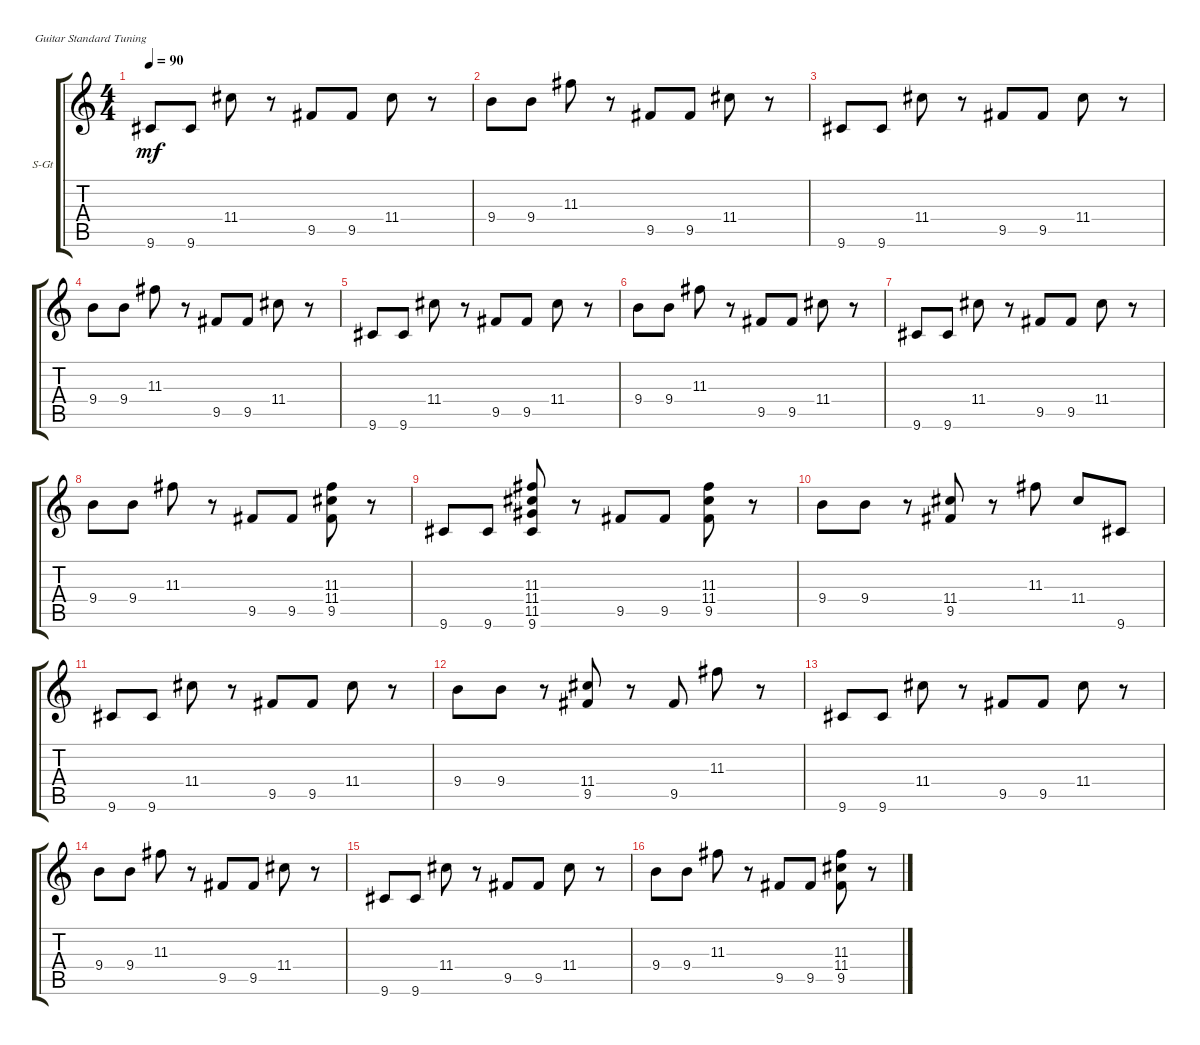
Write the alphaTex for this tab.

\defaultSystemsLayout 4
\bracketExtendMode groupsimilarinstruments
\firstSystemTrackNameOrientation horizontal
\otherSystemsTrackNameOrientation horizontal
\track ("Steel Guitar" "S-Gt") {instrument acousticguitarsteel}
\staff {score tabs}
\tuning (E4 B3 G3 D3 A2 E2)
\ts (4 4)
\tempo 90
\clef g2
\ks c
9.6.8{dy mf} 9.6.8 11.4.8 r.8 9.5.8 9.5.8 11.4.8 r.8 |
9.4.8 9.4.8 11.3.8 r.8 9.5.8 9.5.8 11.4.8 r.8 |
9.6.8 9.6.8 11.4.8 r.8 9.5.8 9.5.8 11.4.8 r.8 |
9.4.8 9.4.8 11.3.8 r.8 9.5.8 9.5.8 11.4.8 r.8 |
9.6.8 9.6.8 11.4.8 r.8 9.5.8 9.5.8 11.4.8 r.8 |
9.4.8 9.4.8 11.3.8 r.8 9.5.8 9.5.8 11.4.8 r.8 |
9.6.8 9.6.8 11.4.8 r.8 9.5.8 9.5.8 11.4.8 r.8 |
9.4.8 9.4.8 11.3.8 r.8 9.5.8 9.5.8 (11.4 9.5 11.3).8 r.8 |
9.6.8 9.6.8 (11.5 9.6 11.4 11.3).8 r.8 9.5.8 9.5.8 (9.5 11.4 11.3).8 r.8 |
9.4.8 9.4.8 r.8 (11.4 9.5).8 r.8 11.3.8 11.4.8 9.6.8 |
9.6.8 9.6.8 11.4.8 r.8 9.5.8 9.5.8 11.4.8 r.8 |
9.4.8 9.4.8 r.8 (11.4 9.5).8 r.8 9.5.8 11.3.8 r.8 |
9.6.8 9.6.8 11.4.8 r.8 9.5.8 9.5.8 11.4.8 r.8 |
9.4.8 9.4.8 11.3.8 r.8 9.5.8 9.5.8 11.4.8 r.8 |
9.6.8 9.6.8 11.4.8 r.8 9.5.8 9.5.8 11.4.8 r.8 |
9.4.8 9.4.8 11.3.8 r.8 9.5.8 9.5.8 (11.4 9.5 11.3).8 r.8
